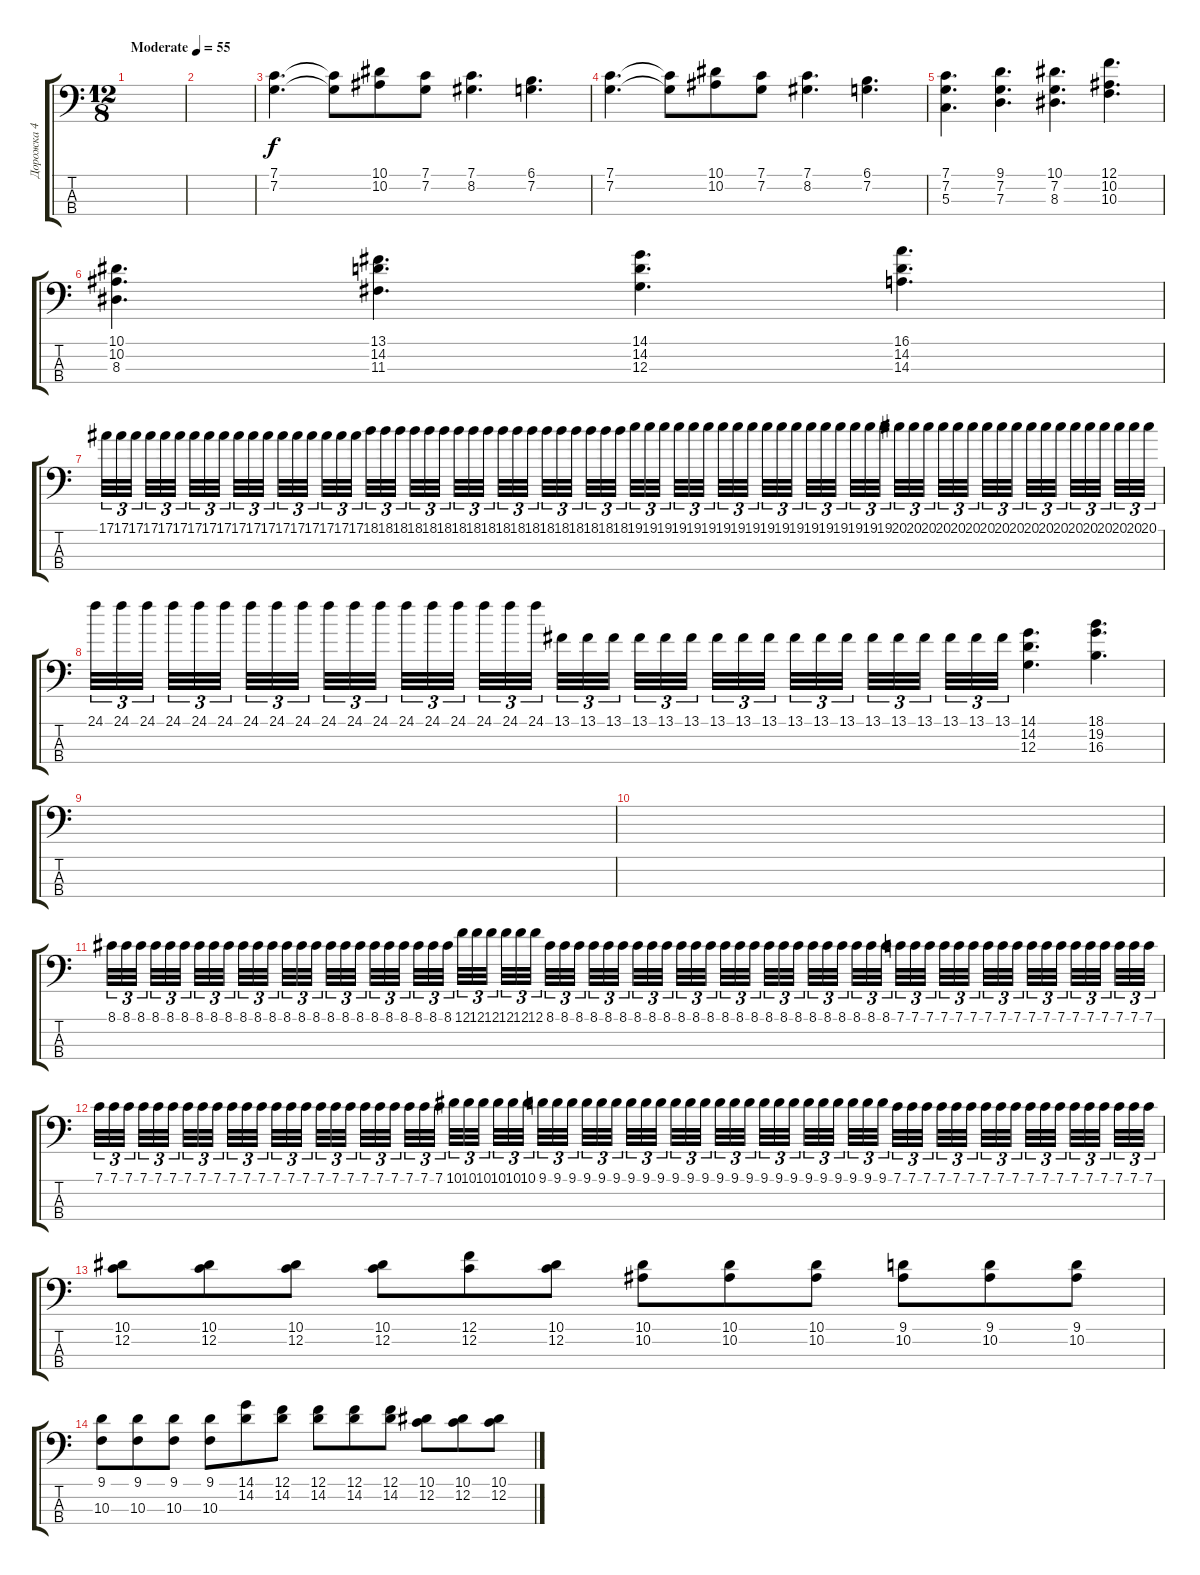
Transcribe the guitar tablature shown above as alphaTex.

\track ("Дорожка 4" "Дорожка 4") {instrument distortionguitar}
\staff {score tabs}
\tuning (F2 C2 G1 D1) {hide}
\ts (12 8)
\tempo (55 "Moderate")
\clef f4
\ks c
|
|
(7.1 7.2).4{d} (7.1{t} 7.2{t}).8 (10.1 10.2).8 (7.1 7.2).8 (7.1 8.2).4{d} (6.1 7.2).4{d} |
(7.1 7.2).4{d} (7.1{t} 7.2{t}).8 (10.1 10.2).8 (7.1 7.2).8 (7.1 8.2).4{d} (6.1 7.2).4{d} |
(7.1 7.2 5.3).4{d} (9.1 7.2 7.3).4{d} (10.1 7.2 8.3).4{d} (12.1 10.2 10.3).4{d} |
(10.1 10.2 8.3).4{d} (13.1 14.2 11.3).4{d} (14.1 14.2 12.3).4{d} (16.1 14.2 14.3).4{d} |
17.1.32{tu (3 2)} 17.1.32{tu (3 2)} 17.1.32{tu (3 2) beam splitsecondary} 17.1.32{tu (3 2)} 17.1.32{tu (3 2)} 17.1.32{tu (3 2) beam splitsecondary} 17.1.32{tu (3 2)} 17.1.32{tu (3 2)} 17.1.32{tu (3 2) beam splitsecondary} 17.1.32{tu (3 2)} 17.1.32{tu (3 2)} 17.1.32{tu (3 2) beam splitsecondary} 17.1.32{tu (3 2)} 17.1.32{tu (3 2)} 17.1.32{tu (3 2) beam splitsecondary} 17.1.32{tu (3 2)} 17.1.32{tu (3 2)} 17.1.32{tu (3 2)} 18.1.32{tu (3 2)} 18.1.32{tu (3 2)} 18.1.32{tu (3 2) beam splitsecondary} 18.1.32{tu (3 2)} 18.1.32{tu (3 2)} 18.1.32{tu (3 2) beam splitsecondary} 18.1.32{tu (3 2)} 18.1.32{tu (3 2)} 18.1.32{tu (3 2) beam splitsecondary} 18.1.32{tu (3 2)} 18.1.32{tu (3 2)} 18.1.32{tu (3 2) beam splitsecondary} 18.1.32{tu (3 2)} 18.1.32{tu (3 2)} 18.1.32{tu (3 2) beam splitsecondary} 18.1.32{tu (3 2)} 18.1.32{tu (3 2)} 18.1.32{tu (3 2)} 19.1.32{tu (3 2)} 19.1.32{tu (3 2)} 19.1.32{tu (3 2) beam splitsecondary} 19.1.32{tu (3 2)} 19.1.32{tu (3 2)} 19.1.32{tu (3 2) beam splitsecondary} 19.1.32{tu (3 2)} 19.1.32{tu (3 2)} 19.1.32{tu (3 2) beam splitsecondary} 19.1.32{tu (3 2)} 19.1.32{tu (3 2)} 19.1.32{tu (3 2) beam splitsecondary} 19.1.32{tu (3 2)} 19.1.32{tu (3 2)} 19.1.32{tu (3 2) beam splitsecondary} 19.1.32{tu (3 2)} 19.1.32{tu (3 2)} 19.1.32{tu (3 2)} 20.1.32{tu (3 2)} 20.1.32{tu (3 2)} 20.1.32{tu (3 2) beam splitsecondary} 20.1.32{tu (3 2)} 20.1.32{tu (3 2)} 20.1.32{tu (3 2) beam splitsecondary} 20.1.32{tu (3 2)} 20.1.32{tu (3 2)} 20.1.32{tu (3 2) beam splitsecondary} 20.1.32{tu (3 2)} 20.1.32{tu (3 2)} 20.1.32{tu (3 2) beam splitsecondary} 20.1.32{tu (3 2)} 20.1.32{tu (3 2)} 20.1.32{tu (3 2) beam splitsecondary} 20.1.32{tu (3 2)} 20.1.32{tu (3 2)} 20.1.32{tu (3 2)} |
24.1.32{tu (3 2)} 24.1.32{tu (3 2)} 24.1.32{tu (3 2) beam splitsecondary} 24.1.32{tu (3 2)} 24.1.32{tu (3 2)} 24.1.32{tu (3 2) beam splitsecondary} 24.1.32{tu (3 2)} 24.1.32{tu (3 2)} 24.1.32{tu (3 2) beam splitsecondary} 24.1.32{tu (3 2)} 24.1.32{tu (3 2)} 24.1.32{tu (3 2) beam splitsecondary} 24.1.32{tu (3 2)} 24.1.32{tu (3 2)} 24.1.32{tu (3 2) beam splitsecondary} 24.1.32{tu (3 2)} 24.1.32{tu (3 2)} 24.1.32{tu (3 2)} 13.1.32{tu (3 2)} 13.1.32{tu (3 2)} 13.1.32{tu (3 2) beam splitsecondary} 13.1.32{tu (3 2)} 13.1.32{tu (3 2)} 13.1.32{tu (3 2) beam splitsecondary} 13.1.32{tu (3 2)} 13.1.32{tu (3 2)} 13.1.32{tu (3 2) beam splitsecondary} 13.1.32{tu (3 2)} 13.1.32{tu (3 2)} 13.1.32{tu (3 2) beam splitsecondary} 13.1.32{tu (3 2)} 13.1.32{tu (3 2)} 13.1.32{tu (3 2) beam splitsecondary} 13.1.32{tu (3 2)} 13.1.32{tu (3 2)} 13.1.32{tu (3 2)} (14.1 14.2 12.3).4{d} (18.1 19.2 16.3).4{d} |
|
|
8.1.32{tu (3 2)} 8.1.32{tu (3 2)} 8.1.32{tu (3 2) beam splitsecondary} 8.1.32{tu (3 2)} 8.1.32{tu (3 2)} 8.1.32{tu (3 2) beam splitsecondary} 8.1.32{tu (3 2)} 8.1.32{tu (3 2)} 8.1.32{tu (3 2) beam splitsecondary} 8.1.32{tu (3 2)} 8.1.32{tu (3 2)} 8.1.32{tu (3 2) beam splitsecondary} 8.1.32{tu (3 2)} 8.1.32{tu (3 2)} 8.1.32{tu (3 2) beam splitsecondary} 8.1.32{tu (3 2)} 8.1.32{tu (3 2)} 8.1.32{tu (3 2)} 8.1.32{tu (3 2)} 8.1.32{tu (3 2)} 8.1.32{tu (3 2) beam splitsecondary} 8.1.32{tu (3 2)} 8.1.32{tu (3 2)} 8.1.32{tu (3 2) beam splitsecondary} 12.1.32{tu (3 2)} 12.1.32{tu (3 2)} 12.1.32{tu (3 2) beam splitsecondary} 12.1.32{tu (3 2)} 12.1.32{tu (3 2)} 12.1.32{tu (3 2) beam splitsecondary} 8.1.32{tu (3 2)} 8.1.32{tu (3 2)} 8.1.32{tu (3 2) beam splitsecondary} 8.1.32{tu (3 2)} 8.1.32{tu (3 2)} 8.1.32{tu (3 2)} 8.1.32{tu (3 2)} 8.1.32{tu (3 2)} 8.1.32{tu (3 2) beam splitsecondary} 8.1.32{tu (3 2)} 8.1.32{tu (3 2)} 8.1.32{tu (3 2) beam splitsecondary} 8.1.32{tu (3 2)} 8.1.32{tu (3 2)} 8.1.32{tu (3 2) beam splitsecondary} 8.1.32{tu (3 2)} 8.1.32{tu (3 2)} 8.1.32{tu (3 2) beam splitsecondary} 8.1.32{tu (3 2)} 8.1.32{tu (3 2)} 8.1.32{tu (3 2) beam splitsecondary} 8.1.32{tu (3 2)} 8.1.32{tu (3 2)} 8.1.32{tu (3 2)} 7.1.32{tu (3 2)} 7.1.32{tu (3 2)} 7.1.32{tu (3 2) beam splitsecondary} 7.1.32{tu (3 2)} 7.1.32{tu (3 2)} 7.1.32{tu (3 2) beam splitsecondary} 7.1.32{tu (3 2)} 7.1.32{tu (3 2)} 7.1.32{tu (3 2) beam splitsecondary} 7.1.32{tu (3 2)} 7.1.32{tu (3 2)} 7.1.32{tu (3 2) beam splitsecondary} 7.1.32{tu (3 2)} 7.1.32{tu (3 2)} 7.1.32{tu (3 2) beam splitsecondary} 7.1.32{tu (3 2)} 7.1.32{tu (3 2)} 7.1.32{tu (3 2)} |
7.1.32{tu (3 2)} 7.1.32{tu (3 2)} 7.1.32{tu (3 2) beam splitsecondary} 7.1.32{tu (3 2)} 7.1.32{tu (3 2)} 7.1.32{tu (3 2) beam splitsecondary} 7.1.32{tu (3 2)} 7.1.32{tu (3 2)} 7.1.32{tu (3 2) beam splitsecondary} 7.1.32{tu (3 2)} 7.1.32{tu (3 2)} 7.1.32{tu (3 2) beam splitsecondary} 7.1.32{tu (3 2)} 7.1.32{tu (3 2)} 7.1.32{tu (3 2) beam splitsecondary} 7.1.32{tu (3 2)} 7.1.32{tu (3 2)} 7.1.32{tu (3 2)} 7.1.32{tu (3 2)} 7.1.32{tu (3 2)} 7.1.32{tu (3 2) beam splitsecondary} 7.1.32{tu (3 2)} 7.1.32{tu (3 2)} 7.1.32{tu (3 2) beam splitsecondary} 10.1.32{tu (3 2)} 10.1.32{tu (3 2)} 10.1.32{tu (3 2) beam splitsecondary} 10.1.32{tu (3 2)} 10.1.32{tu (3 2)} 10.1.32{tu (3 2) beam splitsecondary} 9.1.32{tu (3 2)} 9.1.32{tu (3 2)} 9.1.32{tu (3 2) beam splitsecondary} 9.1.32{tu (3 2)} 9.1.32{tu (3 2)} 9.1.32{tu (3 2)} 9.1.32{tu (3 2)} 9.1.32{tu (3 2)} 9.1.32{tu (3 2) beam splitsecondary} 9.1.32{tu (3 2)} 9.1.32{tu (3 2)} 9.1.32{tu (3 2) beam splitsecondary} 9.1.32{tu (3 2)} 9.1.32{tu (3 2)} 9.1.32{tu (3 2) beam splitsecondary} 9.1.32{tu (3 2)} 9.1.32{tu (3 2)} 9.1.32{tu (3 2) beam splitsecondary} 9.1.32{tu (3 2)} 9.1.32{tu (3 2)} 9.1.32{tu (3 2) beam splitsecondary} 9.1.32{tu (3 2)} 9.1.32{tu (3 2)} 9.1.32{tu (3 2)} 7.1.32{tu (3 2)} 7.1.32{tu (3 2)} 7.1.32{tu (3 2) beam splitsecondary} 7.1.32{tu (3 2)} 7.1.32{tu (3 2)} 7.1.32{tu (3 2) beam splitsecondary} 7.1.32{tu (3 2)} 7.1.32{tu (3 2)} 7.1.32{tu (3 2) beam splitsecondary} 7.1.32{tu (3 2)} 7.1.32{tu (3 2)} 7.1.32{tu (3 2) beam splitsecondary} 7.1.32{tu (3 2)} 7.1.32{tu (3 2)} 7.1.32{tu (3 2) beam splitsecondary} 7.1.32{tu (3 2)} 7.1.32{tu (3 2)} 7.1.32{tu (3 2)} |
(10.1 12.2).8 (10.1 12.2).8 (10.1 12.2).8 (10.1 12.2).8 (12.1 12.2).8 (10.1 12.2).8 (10.1 10.2).8 (10.1 10.2).8 (10.1 10.2).8 (9.1 10.2).8 (9.1 10.2).8 (9.1 10.2).8 |
(9.1 10.3).8 (9.1 10.3).8 (9.1 10.3).8 (9.1 10.3).8 (14.1 14.2).8 (12.1 14.2).8 (12.1 14.2).8 (12.1 14.2).8 (12.1 14.2).8 (10.1 12.2).8 (10.1 12.2).8 (10.1 12.2).8
